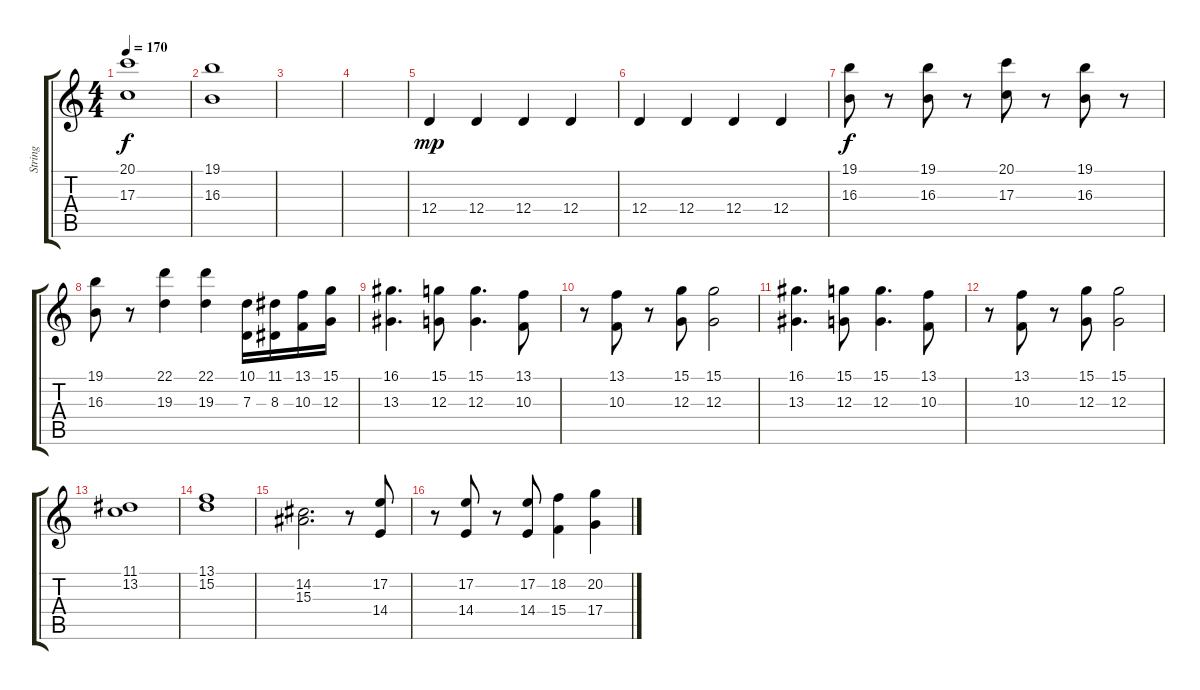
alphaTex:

\track ("String" "String") {instrument stringensemble1}
\staff {score tabs}
\tuning (E4 B3 G3 D3 A2 E2) {hide}
\ts (4 4)
\tempo 170
\clef g2
\ks c
(20.1 17.3).1{dy f} |
(19.1 16.3).1 |
|
|
12.4.4{dy mp} 12.4.4 12.4.4 12.4.4 |
12.4.4 12.4.4 12.4.4 12.4.4 |
(19.1 16.3).8{dy f} r.8 (19.1 16.3).8 r.8 (20.1 17.3).8 r.8 (19.1 16.3).8 r.8 |
(19.1 16.3).8 r.8 (22.1 19.3).4 (22.1 19.3).4 (10.1 7.3).16 (11.1 8.3).16 (13.1 10.3).16 (15.1 12.3).16 |
(16.1 13.3).4{d} (15.1 12.3).8 (15.1 12.3).4{d} (13.1 10.3).8 |
r.8 (13.1 10.3).8 r.8 (15.1 12.3).8 (15.1 12.3).2 |
(16.1 13.3).4{d} (15.1 12.3).8 (15.1 12.3).4{d} (13.1 10.3).8 |
r.8 (13.1 10.3).8 r.8 (15.1 12.3).8 (15.1 12.3).2 |
(11.1 13.2).1 |
(13.1 15.2).1 |
(14.2 15.3).2{d} r.8 (17.2 14.4).8 |
r.8 (17.2 14.4).8 r.8 (17.2 14.4).8 (18.2 15.4).4 (20.2 17.4).4
